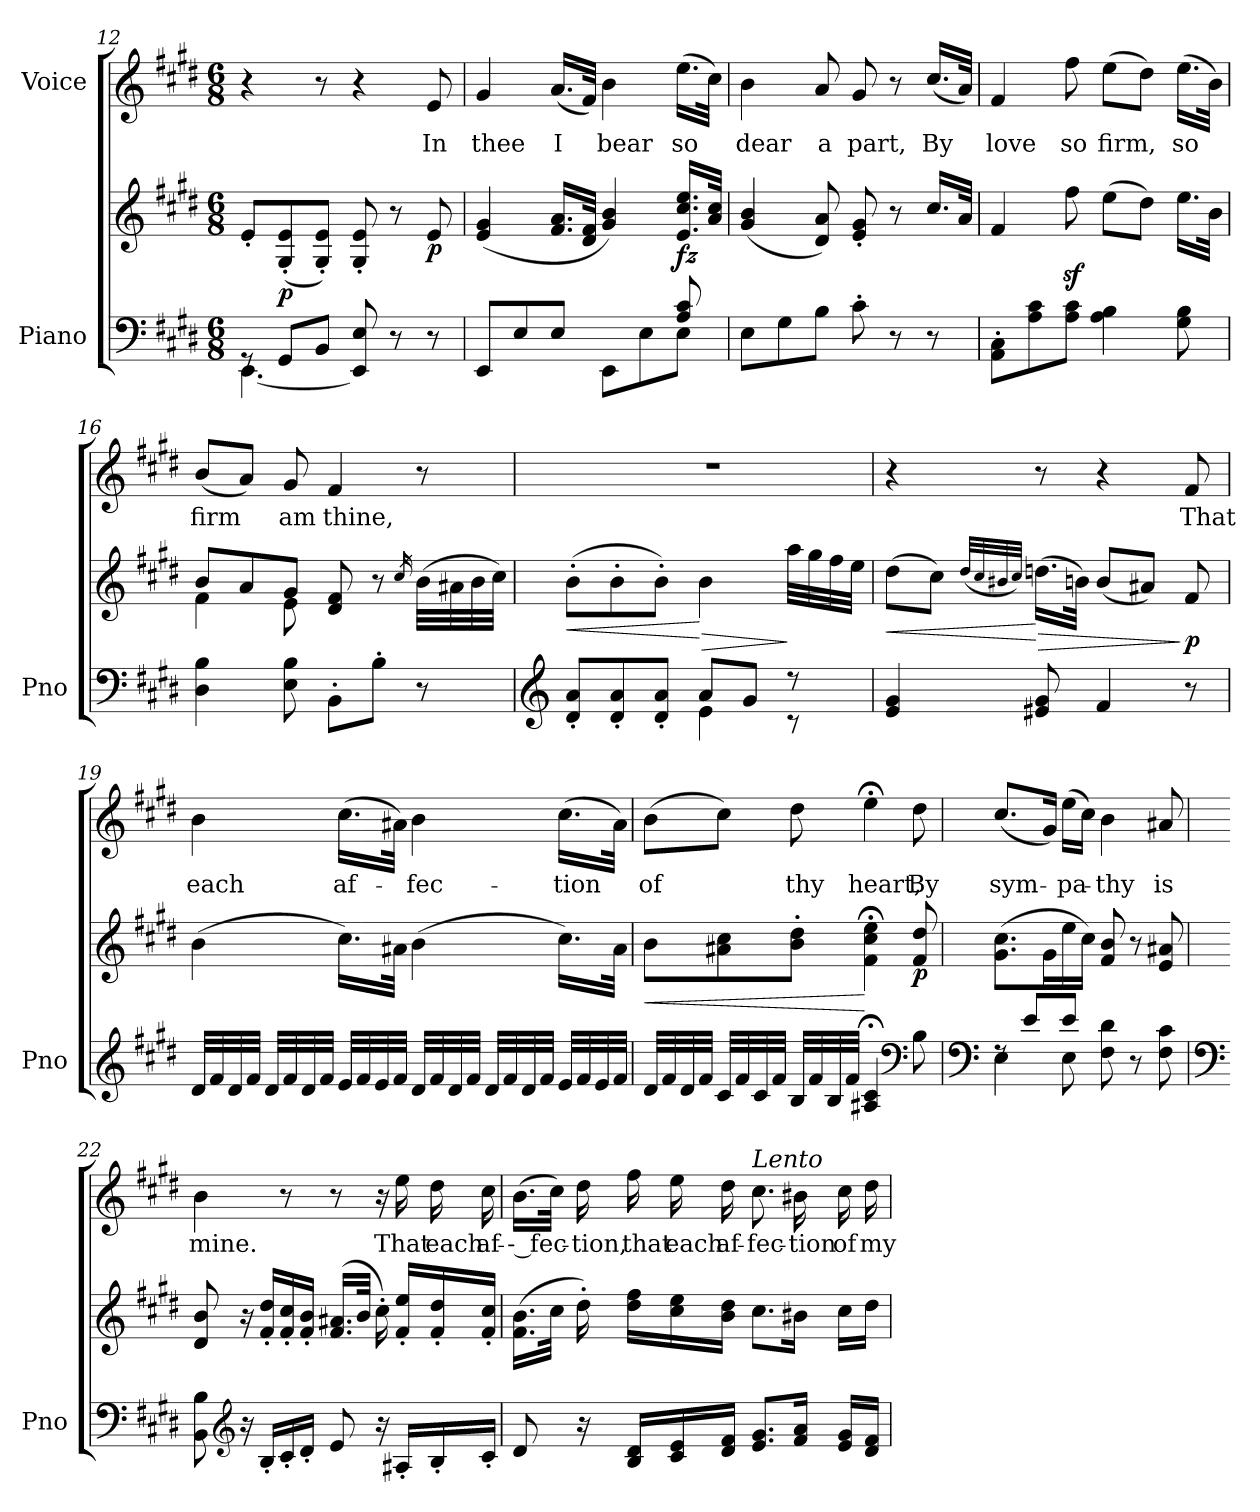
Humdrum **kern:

**kern	**kern	**dynam	**kern	**text
*part2	*part2	*part2	*part1	*part1
*staff3	*staff2	*staff2/3	*staff1	*staff1
*I"Piano	*	*	*I"Voice	*
*I'Pno	*	*	*	*
*clefF4	*clefG2	*	*clefG2	*
*k[f#c#g#d#]	*k[f#c#g#d#]	*	*k[f#c#g#d#]	*
*M6/8	*M6/8	*	*M6/8	*
=12	=12	=12	=12	=12
*^	*	*	*	*
8rGG	[4.EE\	8e'/L	.	4r	.
!	!	!	!LO:DY:b	!	!
8GG#/L	.	(<8G#/' 8e/'	p	.	.
8BB/J	.	8G#/' 8e/'J)	.	8r	.
8EE/] 8E/	4.ryy	8G#/' 8e/'	.	4r	.
8r	.	8r	.	.	.
!	!	!	!LO:DY:b	!	!LO:LY:b
8r	.	8e/	p	8e/	In
!!LO:LB:g=z
=13	=13	=13	=13	=13	=13
!	!	!	!	!	!LO:LY:b
4ryy	8EE/L	(>4e/ 4g#/	.	4g#/	thee
.	8E/	.	.	.	.
!	!	!	!	!	!LO:LY:b
8ryy	8E/J	16.f#/ 16.a/LL	.	(<16.a/LL	I
.	.	32d#/ 32f#/JJk	.	32f#/JJk)	.
!	!	!	!	!	!LO:LY:b
4ryy	8EE\L	4g#/ 4b/)	.	4b\	bear
.	8E\	.	.	.	.
!	!	!	!LO:DY:b	!	!LO:LY:b
8A/ 8c#/	8E\J	16.e/ 16.cc#/ 16.ee/LL	fz	(>16.ee\LL	so
.	.	32a/ 32cc#/JJk	.	32cc#\JJk)	.
*v	*v	*	*	*	*
=14	=14	=14	=14	=14
!	!	!	!	!LO:LY:b
8E\L	(<4g#/ 4b/	.	4b\	dear
8G#\	.	.	.	.
!	!	!	!	!LO:LY:b
8B\J	8d#/ 8a/)	.	8a/	a
!	!	!	!	!LO:LY:b
8c#'\	8e/' 8g#/'	.	8g#/	part,
8r	8r	.	8r	.
!	!	!	!	!LO:LY:b
8r	16.cc#/LL	.	(<16.cc#/LL	By
.	32a/JJk	.	32a/JJk)	.
=15	=15	=15	=15	=15
!	!	!	!	!LO:LY:b
8AA\' 8C#\'L	4f#/	.	4f#/	love
8A\ 8c#\	.	.	.	.
!	!	!	!	!LO:LY:b
8A\ 8c#\J	8ff#z<\	.	8ff#\	so
!	!	!	!	!LO:LY:b
4A\ 4B\	(>8ee\L	.	(>8ee\L	firm,
.	8dd#\J)	.	8dd#\J)	.
!	!	!	!	!LO:LY:b
8G#\ 8B\	16.ee\LL	.	(>16.ee\LL	so
.	32b\JJk	.	32b\JJk)	.
!!LO:LB:g=z
=16	=16	=16	=16	=16
*	*^	*	*	*
!	!	!	!	!	!LO:LY:b
4D#\ 4B\	8b/L	4f#\	.	(<8b/L	firm
.	8a/	.	.	8a/J)	.
!	!	!	!	!	!LO:LY:b
8E\ 8B\	8g#/J	8e\	.	8g#/	am
!	!	!	!	!	!LO:LY:b
8BB'\L	8d#/ 8f#/	4.ryy	.	4f#/	thine,
8B'\J	8r	.	.	.	.
.	16qcc#/	.	.	.	.
8r	(>32b\LLL	.	.	8r	.
.	32a#X\	.	.	.	.
.	32b\	.	.	.	.
.	32cc#\JJJ)	.	.	.	.
*	*v	*v	*	*	*
=17	=17	=17	=17	=17
*clefG2	*	*	*	*
*^	*	*	*	*
!	!	!	!LO:HP:b	!	!
8d#/' 8a/'L	4.ryy	(>8b'\L	<	2.r	.
8d#/' 8a/'	.	8b'\	.	.	.
8d#/' 8a/'J	.	8b'\J)	.	.	.
!	!	!	!LO:HP:n=1:b	!	!
8a/L	4e\	4b\	[ >	.	.
8g#/J	.	.	.	.	.
8r	8r	32aa\LLL	]	.	.
.	.	32gg#\	.	.	.
.	.	32ff#\	.	.	.
.	.	32ee\JJJ	.	.	.
*v	*v	*	*	*	*
=18	=18	=18	=18	=18
!	!	!LO:HP:b	!	!
4e/ 4g#/	(>8dd#\L	<	4r	.
.	8cc#\J)	.	.	.
.	(<32qdd#/LLL	.	.	.
.	32qcc#/	.	.	.
.	32qb#X/	.	.	.
.	32qcc#/JJJ)	.	.	.
!	!	!LO:HP:n=1:b	!	!
8e#X/ 8g#/	(>16.ddn\LL	[ >	8r	.
.	32bn\JJk)	.	.	.
4f#/	(<8b/L	.	4r	.
.	8a#X/J)	.	.	.
!	!	!LO:DY:n=1:b	!	!LO:LY:b
8r	8f#/	] p	8f#/	That
!!LO:LB:g=z
=19	=19	=19	=19	=19
!	!	!	!	!LO:LY:b
32d#/LLL	(>4b\	.	4b\	each
32f#/	.	.	.	.
32d#/	.	.	.	.
32f#/JJJ	.	.	.	.
32d#/LLL	.	.	.	.
32f#/	.	.	.	.
32d#/	.	.	.	.
32f#/JJJ	.	.	.	.
!	!	!	!	!LO:LY:b
32e/LLL	16.cc#\LL)	.	(>16.cc#\LL	af-
32f#/	.	.	.	.
32e/	.	.	.	.
32f#/JJJ	32a#X\JJk	.	32a#X\JJk)	.
!	!	!	!	!LO:LY:b
32d#/LLL	(>4b\	.	4b\	-fec-
32f#/	.	.	.	.
32d#/	.	.	.	.
32f#/JJJ	.	.	.	.
32d#/LLL	.	.	.	.
32f#/	.	.	.	.
32d#/	.	.	.	.
32f#/JJJ	.	.	.	.
!	!	!	!	!LO:LY:b
32e/LLL	16.cc#\LL)	.	(>16.cc#\LL	-tion
32f#/	.	.	.	.
32e/	.	.	.	.
32f#/JJJ	32a#\JJk	.	32a#\JJk)	.
=20	=20	=20	=20	=20
!	!	!LO:HP:b	!	!LO:LY:b
32d#/LLL	8b\L	<	(>8b\L	of
32f#/	.	.	.	.
32d#/	.	.	.	.
32f#/JJJ	.	.	.	.
32c#/LLL	8a#X\ 8cc#\	.	8cc#\J)	.
32f#/	.	.	.	.
32c#/	.	.	.	.
32f#/JJJ	.	.	.	.
!	!	!	!	!LO:LY:b
32B/LLL	8b\' 8dd#\'J	.	8dd#\	thy
32f#/	.	.	.	.
32B/	.	.	.	.
32f#/JJJ	.	.	.	.
!	!	!	!	!LO:LY:b
4A#X/;< 4c#/;<	4f#\;< 4cc#\;< 4ee\;<	[	4ee;<\	heart,
*clefF4	*	*	*	*
!	!	!LO:DY:b	!	!LO:LY:b
8B\	8f#/ 8dd#/	p	8dd#\	By
!!LO:PB:g=z
=21	=21	=21	=21	=21
*clefF4	*	*	*	*
*^	*	*	*	*
!	!	!	!	!	!LO:LY:b
8rF	4E\	(>8.g#\ 8.cc#\L	.	(<8.cc#/L	sym-
8e/L	.	.	.	.	.
.	.	16g#\L	.	16g#/Jk)	.
!	!	!	!	!	!LO:LY:b
8e/J	8E\	16ee\	.	(>16ee\LL	-pa-
.	.	16cc#\JJ)	.	16cc#\JJ)	.
!	!	!	!	!	!LO:LY:b
8F#\ 8d#\	4.ryy	8f#/ 8b/	.	4b\	-thy
8r	.	8r	.	.	.
!	!	!	!	!	!LO:LY:b
8F#\ 8c#\	.	8e/ 8a#X/	.	8a#X/	is
*v	*v	*	*	*	*
=22	=22	=22	=22	=22
*clefF4	*	*	*	*
!	!	!	!	!LO:LY:b
8BB\ 8B\	8d#/ 8b/	.	4b\	mine.
*clefG2	*	*	*	*
16r	16r	.	.	.
16B'/LL	16f#/' 16dd#/'LL	.	.	.
16c#'/	16f#/' 16cc#/'	.	8r	.
16d#'/JJ	16f#/' 16b/'JJ	.	.	.
8e/	(>16.f#/ 16.a#X/LL	.	8r	.
.	32b/JJk	.	.	.
16r	16cc#'\)	.	16r	.
!	!	!	!	!LO:LY:b
16A#X'/LL	16f#/' 16ee/'LL	.	16ee\	That
!	!	!	!	!LO:LY:b
16B'/	16f#/' 16dd#/'	.	16dd#\	each
!	!	!	!	!LO:LY:b
16c#'/JJ	16f#/' 16cc#/'JJ	.	16cc#\	af-
!!LO:LB:g=z
=23	=23	=23	=23	=23
!	!	!	!	!LO:LY:b
8d#/	(>16.f#\ 16.b\LL	.	(>16.b\LL	-- fec-
.	32cc#\JJk	.	32cc#\JJk)	.
!	!	!	!	!LO:LY:b
16r	16dd#'\)	.	16dd#\	-tion,
*	*	*	*MM62	*
!	!	!	!	!LO:LY:b
16B/ 16d#/LL	16dd#\ 16ff#\LL	.	16ff#\	that
!	!	!	!	!LO:LY:b
16c#/ 16e/	16cc#\ 16ee\	.	16ee\	each
!	!	!	!	!LO:LY:b
16d#/ 16f#/JJ	16b\ 16dd#\JJ	.	16dd#\	af-
*	*	*	*MM58	*
!	!	!	!LO:TX:a:i:t=Lento	!
!	!	!	!	!LO:LY:b
8.e/ 8.g#/L	8.cc#\L	.	8.cc#\	-fec-
!	!	!	!	!LO:LY:b
16f#/ 16a/Jk	16b#X\Jk	.	16b#X\	-tion
!	!	!	!	!LO:LY:b
16e/ 16g#/LL	16cc#\LL	.	16cc#\	of
!	!	!	!	!LO:LY:b
16d#/ 16f#/JJ	16dd#\JJ	.	16dd#\	my
=	=	=	=	=
*-	*-	*-	*-	*-
